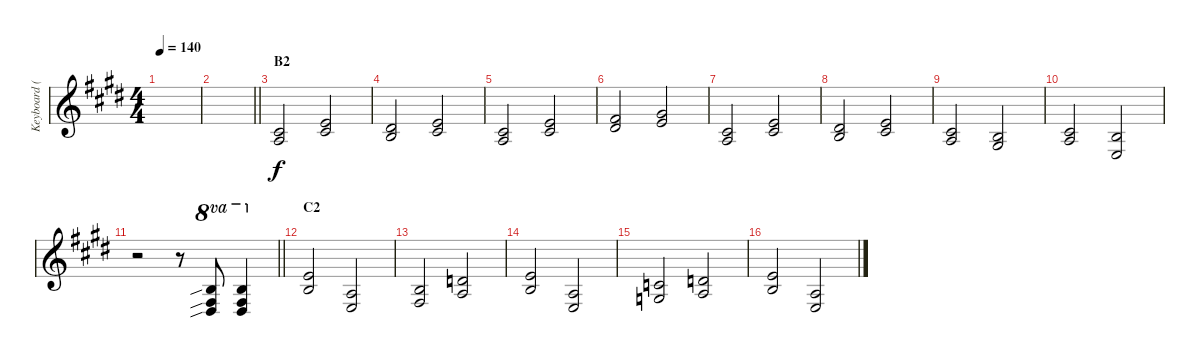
\track ("Keyboard (Organ)" "Keyboard (") {instrument rockorgan}
\staff {score}
\tuning (E4 B3 G3 D3 A2 E2) {hide}
\ts (4 4)
\tempo 140
\clef g2
\ks e
|
\barLineRight lightlight
|
\section ("" "B2")
(2.2 2.3).2 (0.1 2.2).2 |
(4.2 4.3).2 (0.1 2.2).2 |
(2.2 2.3).2 (0.1 2.2).2 |
(2.1 4.2).2 (4.1 5.2).2 |
(2.2 2.3).2 (0.1 2.2).2 |
(4.2 4.3).2 (0.1 2.2).2 |
(2.2 2.3).2 (0.2 1.3).2 |
(2.2 2.3).2 (0.2 2.4).2 |
\barLineRight lightlight
r.2 r.8 (12.2{sib} 16.4{sib} 18.5{sib}).8{ot 8va} (12.2 13.4 21.5).4{ot 8va} |
\section ("" "C2")
(0.1 0.2).2 (2.3 2.4).2 |
(0.2 4.4).2 (3.2 2.3).2 |
(0.1 0.2).2 (2.3 2.4).2 |
(1.2 0.3).2 (3.2 2.3).2 |
(0.1 0.2).2 (2.3 2.4).2
